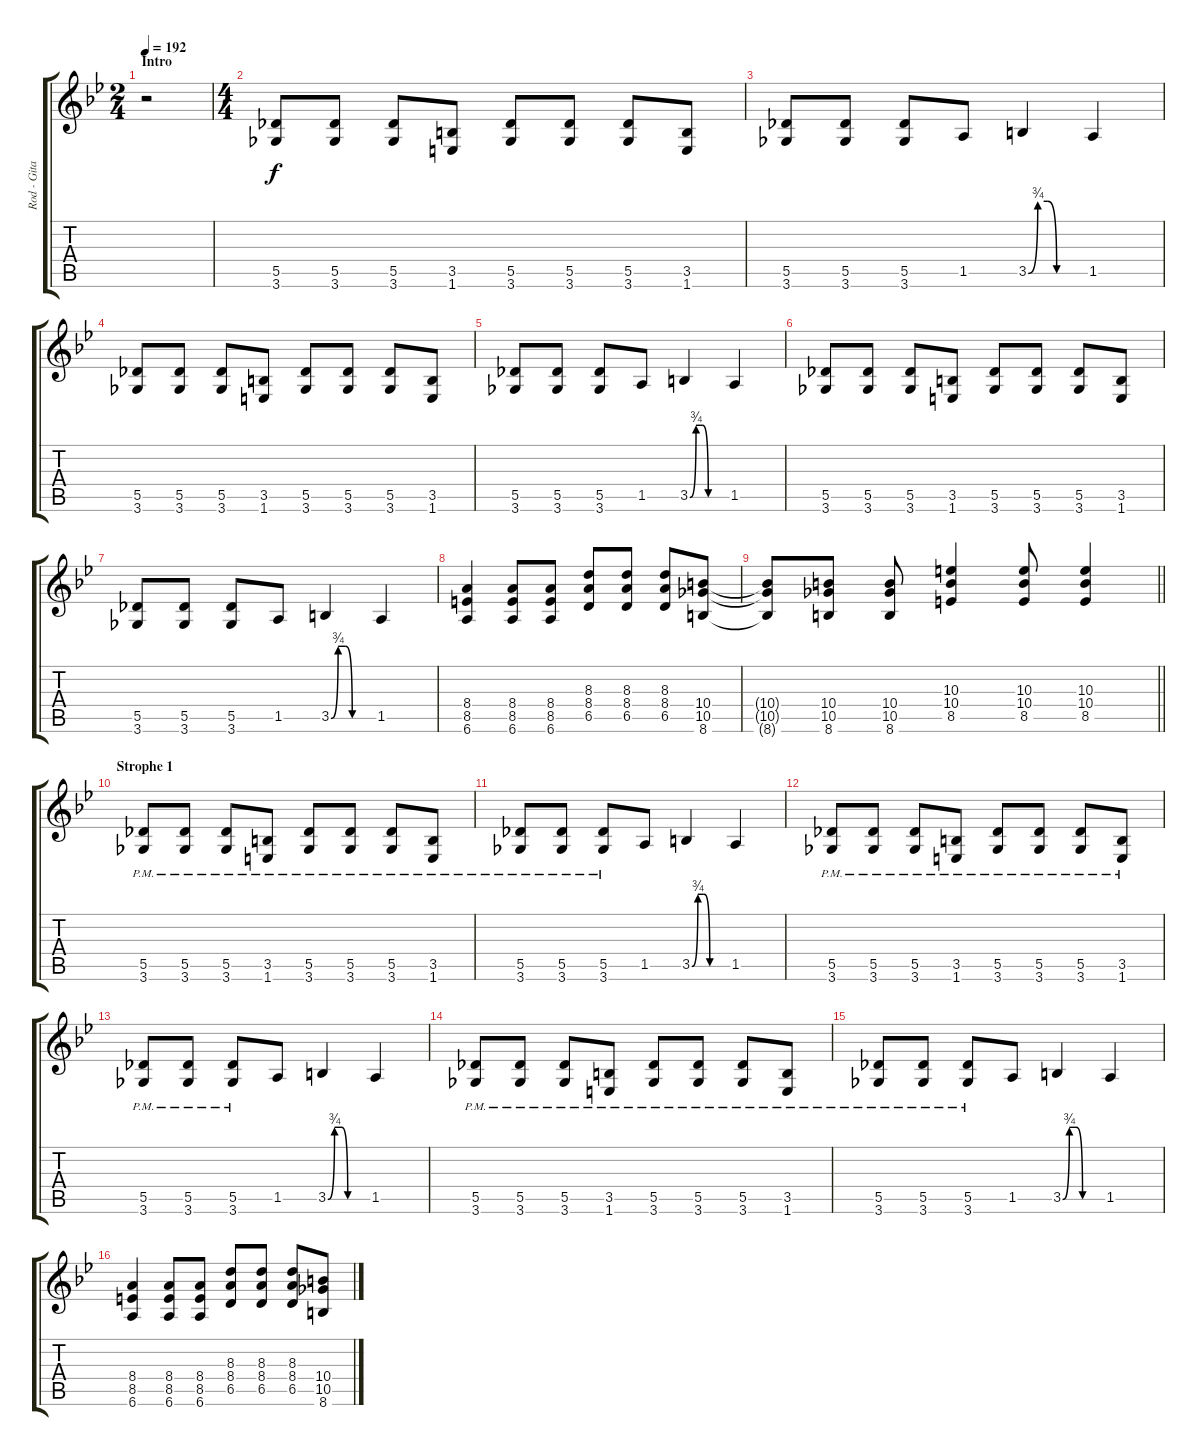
\track ("Rod - Gitarre" "Rod - Gita") {instrument overdrivenguitar}
\staff {score tabs}
\tuning (Eb4 Bb3 Gb3 Db3 Ab2 Eb2) {hide}
\ts (2 4)
\section ("" "Intro")
\tempo 192
\clef g2
\ks bb
r.2{dy f instrument overdrivenguitar} |
\ts (4 4)
(5.5 3.6).8 (5.5 3.6).8 (5.5 3.6).8 (3.5 1.6).8 (5.5 3.6).8 (5.5 3.6).8 (5.5 3.6).8 (3.5 1.6).8 |
(5.5 3.6).8 (5.5 3.6).8 (5.5 3.6).8 1.5.8 3.5{be (custom 0 0 10 3 20 3 30 0 60 0)}.4 1.5.4 |
(5.5 3.6).8 (5.5 3.6).8 (5.5 3.6).8 (3.5 1.6).8 (5.5 3.6).8 (5.5 3.6).8 (5.5 3.6).8 (3.5 1.6).8 |
(5.5 3.6).8 (5.5 3.6).8 (5.5 3.6).8 1.5.8 3.5{be (custom 0 0 10 3 20 3 30 0 60 0)}.4 1.5.4 |
(5.5 3.6).8 (5.5 3.6).8 (5.5 3.6).8 (3.5 1.6).8 (5.5 3.6).8 (5.5 3.6).8 (5.5 3.6).8 (3.5 1.6).8 |
(5.5 3.6).8 (5.5 3.6).8 (5.5 3.6).8 1.5.8 3.5{be (custom 0 0 10 3 20 3 30 0 60 0)}.4 1.5.4 |
(8.4 8.5 6.6).4 (8.4 8.5 6.6).8 (8.4 8.5 6.6).8 (8.3 8.4 6.5).8 (8.3 8.4 6.5).8 (8.3 8.4 6.5).8 (10.4 10.5 8.6).8 |
\barLineRight lightlight
(10.4{t} 10.5{t} 8.6{t}).8 (10.4 10.5 8.6).8 (10.4 10.5 8.6).8 (10.3 10.4 8.5).4 (10.3 10.4 8.5).8 (10.3 10.4 8.5).4 |
\section ("" "Strophe 1")
(5.5{pm} 3.6{pm}).8 (5.5{pm} 3.6{pm}).8 (5.5{pm} 3.6{pm}).8 (3.5{pm} 1.6{pm}).8 (5.5{pm} 3.6{pm}).8 (5.5{pm} 3.6{pm}).8 (5.5{pm} 3.6{pm}).8 (3.5{pm} 1.6{pm}).8 |
(5.5{pm} 3.6{pm}).8 (5.5{pm} 3.6{pm}).8 (5.5{pm} 3.6{pm}).8 1.5.8 3.5{be (custom 0 0 10 3 20 3 30 0 60 0)}.4 1.5.4 |
(5.5{pm} 3.6{pm}).8 (5.5{pm} 3.6{pm}).8 (5.5{pm} 3.6{pm}).8 (3.5{pm} 1.6{pm}).8 (5.5{pm} 3.6{pm}).8 (5.5{pm} 3.6{pm}).8 (5.5{pm} 3.6{pm}).8 (3.5{pm} 1.6{pm}).8 |
(5.5{pm} 3.6{pm}).8 (5.5{pm} 3.6{pm}).8 (5.5{pm} 3.6{pm}).8 1.5.8 3.5{be (custom 0 0 10 3 20 3 30 0 60 0)}.4 1.5.4 |
(5.5{pm} 3.6{pm}).8 (5.5{pm} 3.6{pm}).8 (5.5{pm} 3.6{pm}).8 (3.5{pm} 1.6{pm}).8 (5.5{pm} 3.6{pm}).8 (5.5{pm} 3.6{pm}).8 (5.5{pm} 3.6{pm}).8 (3.5{pm} 1.6{pm}).8 |
(5.5{pm} 3.6{pm}).8 (5.5{pm} 3.6{pm}).8 (5.5{pm} 3.6{pm}).8 1.5.8 3.5{be (custom 0 0 10 3 20 3 30 0 60 0)}.4 1.5.4 |
(8.4 8.5 6.6).4 (8.4 8.5 6.6).8 (8.4 8.5 6.6).8 (8.3 8.4 6.5).8 (8.3 8.4 6.5).8 (8.3 8.4 6.5).8 (10.4 10.5 8.6).8
